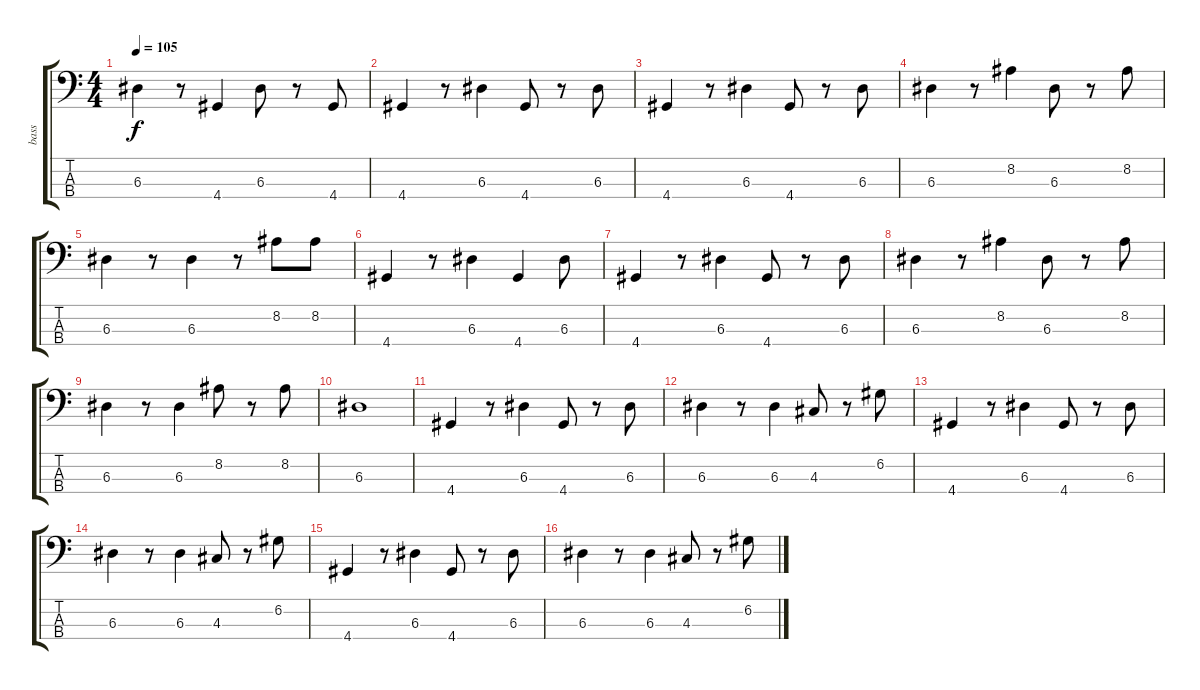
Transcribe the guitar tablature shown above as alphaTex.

\track ("bass" "bass") {instrument electricbassfinger}
\staff {score tabs}
\tuning (G2 D2 A1 E1) {hide}
\ts (4 4)
\tempo 105
\clef f4
\ks c
6.3.4{dy f} r.8 4.4.4 6.3.8 r.8 4.4.8 |
4.4.4 r.8 6.3.4 4.4.8 r.8 6.3.8 |
4.4.4 r.8 6.3.4 4.4.8 r.8 6.3.8 |
6.3.4 r.8 8.2.4 6.3.8 r.8 8.2.8 |
6.3.4 r.8 6.3.4 r.8 8.2.8 8.2.8 |
4.4.4 r.8 6.3.4 4.4.4 6.3.8 |
4.4.4 r.8 6.3.4 4.4.8 r.8 6.3.8 |
6.3.4 r.8 8.2.4 6.3.8 r.8 8.2.8 |
6.3.4 r.8 6.3.4 8.2.8 r.8 8.2.8 |
6.3.1 |
4.4.4 r.8 6.3.4 4.4.8 r.8 6.3.8 |
6.3.4 r.8 6.3.4 4.3.8 r.8 6.2.8 |
4.4.4 r.8 6.3.4 4.4.8 r.8 6.3.8 |
6.3.4 r.8 6.3.4 4.3.8 r.8 6.2.8 |
4.4.4 r.8 6.3.4 4.4.8 r.8 6.3.8 |
6.3.4 r.8 6.3.4 4.3.8 r.8 6.2.8
